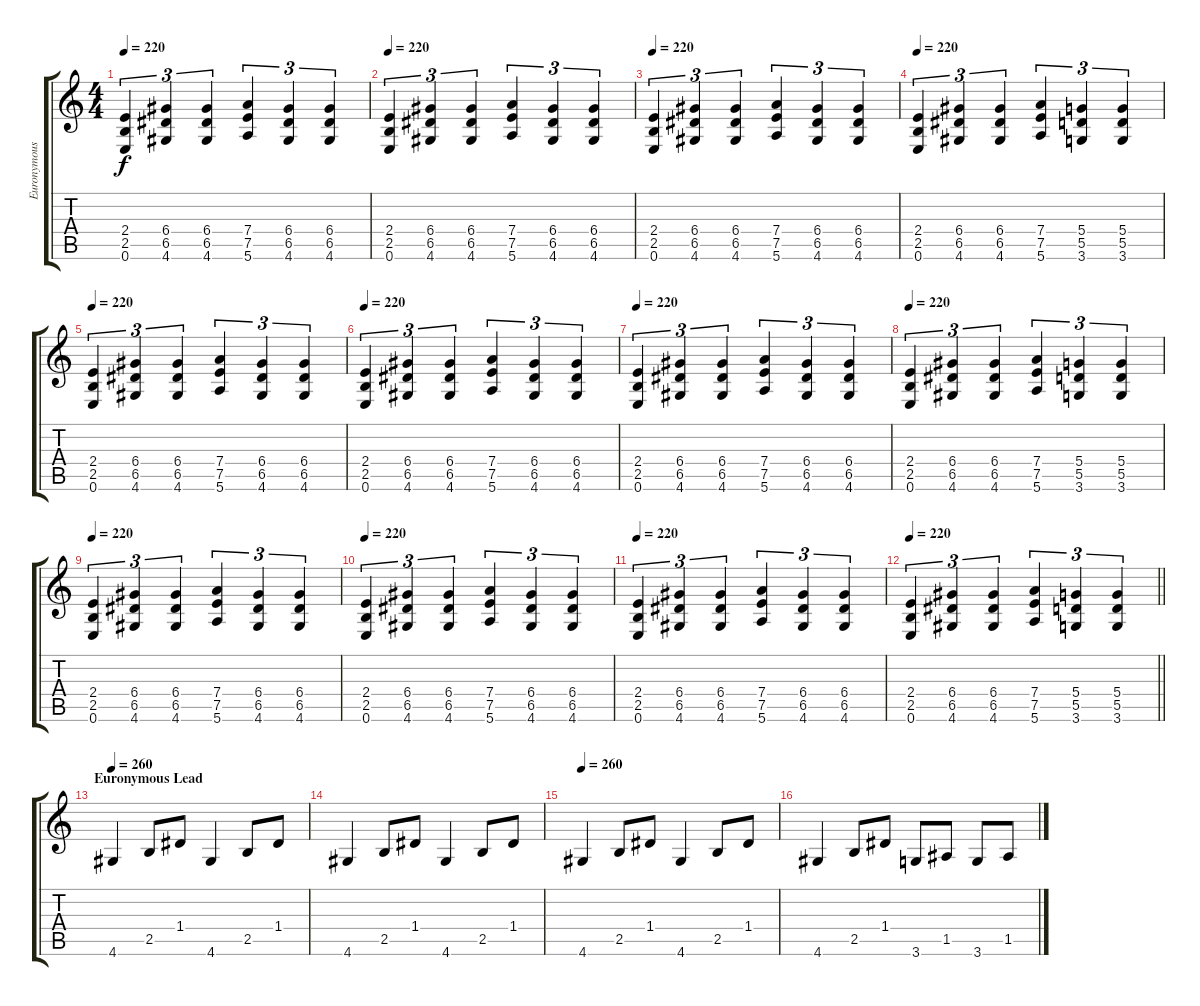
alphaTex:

\track ("Euronymous" "Euronymous") {instrument distortionguitar}
\staff {score tabs}
\tuning (E4 B3 G3 D3 A2 E2) {hide}
\ts (4 4)
\tempo 220
\clef g2
\ks c
(2.4 2.5 0.6).4{tu (3 2) dy f volume 16 instrument distortionguitar} (6.4 6.5 4.6).4{tu (3 2)} (6.4 6.5 4.6).4{tu (3 2)} (7.4 7.5 5.6).4{tu (3 2)} (6.4 6.5 4.6).4{tu (3 2)} (6.4 6.5 4.6).4{tu (3 2)} |
\tempo 220
(2.4 2.5 0.6).4{tu (3 2) instrument distortionguitar} (6.4 6.5 4.6).4{tu (3 2)} (6.4 6.5 4.6).4{tu (3 2)} (7.4 7.5 5.6).4{tu (3 2)} (6.4 6.5 4.6).4{tu (3 2)} (6.4 6.5 4.6).4{tu (3 2)} |
\tempo 220
(2.4 2.5 0.6).4{tu (3 2) instrument distortionguitar} (6.4 6.5 4.6).4{tu (3 2)} (6.4 6.5 4.6).4{tu (3 2)} (7.4 7.5 5.6).4{tu (3 2)} (6.4 6.5 4.6).4{tu (3 2)} (6.4 6.5 4.6).4{tu (3 2)} |
\tempo 220
(2.4 2.5 0.6).4{tu (3 2) instrument distortionguitar} (6.4 6.5 4.6).4{tu (3 2)} (6.4 6.5 4.6).4{tu (3 2)} (7.4 7.5 5.6).4{tu (3 2)} (5.4 5.5 3.6).4{tu (3 2)} (5.4 5.5 3.6).4{tu (3 2)} |
\tempo 220
(2.4 2.5 0.6).4{tu (3 2) volume 16 instrument distortionguitar} (6.4 6.5 4.6).4{tu (3 2)} (6.4 6.5 4.6).4{tu (3 2)} (7.4 7.5 5.6).4{tu (3 2)} (6.4 6.5 4.6).4{tu (3 2)} (6.4 6.5 4.6).4{tu (3 2)} |
\tempo 220
(2.4 2.5 0.6).4{tu (3 2) instrument distortionguitar} (6.4 6.5 4.6).4{tu (3 2)} (6.4 6.5 4.6).4{tu (3 2)} (7.4 7.5 5.6).4{tu (3 2)} (6.4 6.5 4.6).4{tu (3 2)} (6.4 6.5 4.6).4{tu (3 2)} |
\tempo 220
(2.4 2.5 0.6).4{tu (3 2) instrument distortionguitar} (6.4 6.5 4.6).4{tu (3 2)} (6.4 6.5 4.6).4{tu (3 2)} (7.4 7.5 5.6).4{tu (3 2)} (6.4 6.5 4.6).4{tu (3 2)} (6.4 6.5 4.6).4{tu (3 2)} |
\tempo 220
(2.4 2.5 0.6).4{tu (3 2) instrument distortionguitar} (6.4 6.5 4.6).4{tu (3 2)} (6.4 6.5 4.6).4{tu (3 2)} (7.4 7.5 5.6).4{tu (3 2)} (5.4 5.5 3.6).4{tu (3 2)} (5.4 5.5 3.6).4{tu (3 2)} |
\tempo 220
(2.4 2.5 0.6).4{tu (3 2) volume 16 instrument distortionguitar} (6.4 6.5 4.6).4{tu (3 2)} (6.4 6.5 4.6).4{tu (3 2)} (7.4 7.5 5.6).4{tu (3 2)} (6.4 6.5 4.6).4{tu (3 2)} (6.4 6.5 4.6).4{tu (3 2)} |
\tempo 220
(2.4 2.5 0.6).4{tu (3 2) instrument distortionguitar} (6.4 6.5 4.6).4{tu (3 2)} (6.4 6.5 4.6).4{tu (3 2)} (7.4 7.5 5.6).4{tu (3 2)} (6.4 6.5 4.6).4{tu (3 2)} (6.4 6.5 4.6).4{tu (3 2)} |
\tempo 220
(2.4 2.5 0.6).4{tu (3 2) instrument distortionguitar} (6.4 6.5 4.6).4{tu (3 2)} (6.4 6.5 4.6).4{tu (3 2)} (7.4 7.5 5.6).4{tu (3 2)} (6.4 6.5 4.6).4{tu (3 2)} (6.4 6.5 4.6).4{tu (3 2)} |
\tempo 220
\barLineRight lightlight
(2.4 2.5 0.6).4{tu (3 2) instrument distortionguitar} (6.4 6.5 4.6).4{tu (3 2)} (6.4 6.5 4.6).4{tu (3 2)} (7.4 7.5 5.6).4{tu (3 2)} (5.4 5.5 3.6).4{tu (3 2)} (5.4 5.5 3.6).4{tu (3 2)} |
\section ("" "Euronymous Lead")
\tempo 260
4.6.4 2.5.8 1.4.8 4.6.4 2.5.8 1.4.8 |
4.6.4 2.5.8 1.4.8 4.6.4 2.5.8 1.4.8 |
\tempo 260
4.6.4 2.5.8 1.4.8 4.6.4 2.5.8 1.4.8 |
4.6.4 2.5.8 1.4.8 3.6.8 1.5.8 3.6.8 1.5.8
